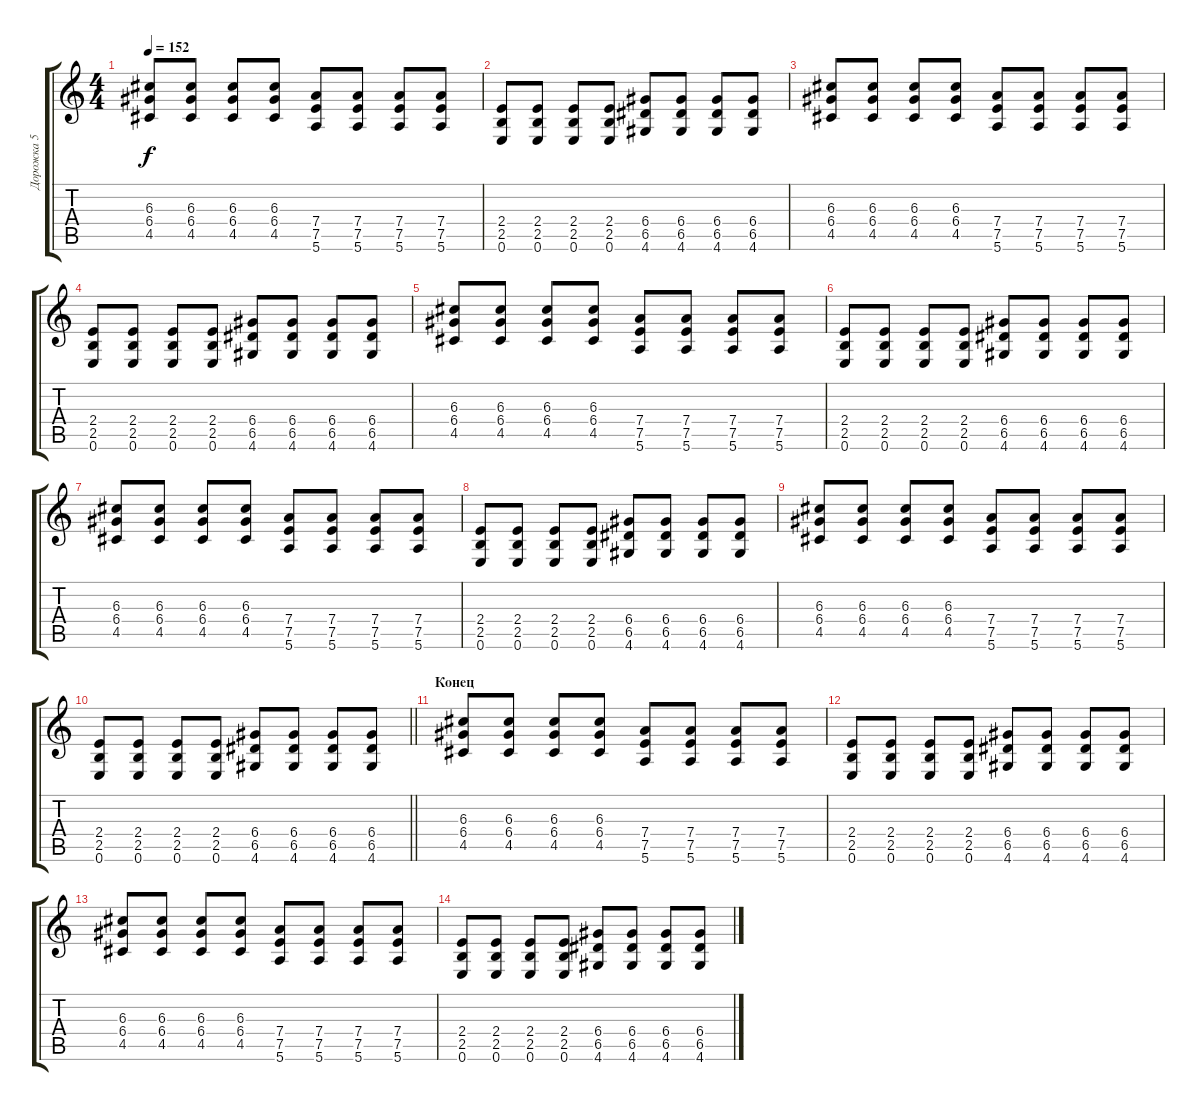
\track ("Дорожка 5" "Дорожка 5") {instrument overdrivenguitar}
\staff {score tabs}
\tuning (E4 B3 G3 D3 A2 E2) {hide}
\ts (4 4)
\tempo 152
\clef g2
\ks c
(6.3 6.4 4.5).8{dy f} (6.3 6.4 4.5).8 (6.3 6.4 4.5).8 (6.3 6.4 4.5).8 (7.4 7.5 5.6).8 (7.4 7.5 5.6).8 (7.4 7.5 5.6).8 (7.4 7.5 5.6).8 |
(2.4 2.5 0.6).8 (2.4 2.5 0.6).8 (2.4 2.5 0.6).8 (2.4 2.5 0.6).8 (6.4 6.5 4.6).8 (6.4 6.5 4.6).8 (6.4 6.5 4.6).8 (6.4 6.5 4.6).8 |
(6.3 6.4 4.5).8 (6.3 6.4 4.5).8 (6.3 6.4 4.5).8 (6.3 6.4 4.5).8 (7.4 7.5 5.6).8 (7.4 7.5 5.6).8 (7.4 7.5 5.6).8 (7.4 7.5 5.6).8 |
(2.4 2.5 0.6).8 (2.4 2.5 0.6).8 (2.4 2.5 0.6).8 (2.4 2.5 0.6).8 (6.4 6.5 4.6).8 (6.4 6.5 4.6).8 (6.4 6.5 4.6).8 (6.4 6.5 4.6).8 |
(6.3 6.4 4.5).8 (6.3 6.4 4.5).8 (6.3 6.4 4.5).8 (6.3 6.4 4.5).8 (7.4 7.5 5.6).8 (7.4 7.5 5.6).8 (7.4 7.5 5.6).8 (7.4 7.5 5.6).8 |
(2.4 2.5 0.6).8 (2.4 2.5 0.6).8 (2.4 2.5 0.6).8 (2.4 2.5 0.6).8 (6.4 6.5 4.6).8 (6.4 6.5 4.6).8 (6.4 6.5 4.6).8 (6.4 6.5 4.6).8 |
(6.3 6.4 4.5).8 (6.3 6.4 4.5).8 (6.3 6.4 4.5).8 (6.3 6.4 4.5).8 (7.4 7.5 5.6).8 (7.4 7.5 5.6).8 (7.4 7.5 5.6).8 (7.4 7.5 5.6).8 |
(2.4 2.5 0.6).8 (2.4 2.5 0.6).8 (2.4 2.5 0.6).8 (2.4 2.5 0.6).8 (6.4 6.5 4.6).8 (6.4 6.5 4.6).8 (6.4 6.5 4.6).8 (6.4 6.5 4.6).8 |
(6.3 6.4 4.5).8 (6.3 6.4 4.5).8 (6.3 6.4 4.5).8 (6.3 6.4 4.5).8 (7.4 7.5 5.6).8 (7.4 7.5 5.6).8 (7.4 7.5 5.6).8 (7.4 7.5 5.6).8 |
\barLineRight lightlight
(2.4 2.5 0.6).8 (2.4 2.5 0.6).8 (2.4 2.5 0.6).8 (2.4 2.5 0.6).8 (6.4 6.5 4.6).8 (6.4 6.5 4.6).8 (6.4 6.5 4.6).8 (6.4 6.5 4.6).8 |
\section ("" "Конец")
(6.3 6.4 4.5).8 (6.3 6.4 4.5).8 (6.3 6.4 4.5).8 (6.3 6.4 4.5).8 (7.4 7.5 5.6).8 (7.4 7.5 5.6).8 (7.4 7.5 5.6).8 (7.4 7.5 5.6).8 |
(2.4 2.5 0.6).8 (2.4 2.5 0.6).8 (2.4 2.5 0.6).8 (2.4 2.5 0.6).8 (6.4 6.5 4.6).8 (6.4 6.5 4.6).8 (6.4 6.5 4.6).8 (6.4 6.5 4.6).8 |
(6.3 6.4 4.5).8 (6.3 6.4 4.5).8 (6.3 6.4 4.5).8 (6.3 6.4 4.5).8 (7.4 7.5 5.6).8 (7.4 7.5 5.6).8 (7.4 7.5 5.6).8 (7.4 7.5 5.6).8 |
(2.4 2.5 0.6).8 (2.4 2.5 0.6).8 (2.4 2.5 0.6).8 (2.4 2.5 0.6).8 (6.4 6.5 4.6).8 (6.4 6.5 4.6).8 (6.4 6.5 4.6).8 (6.4 6.5 4.6).8
